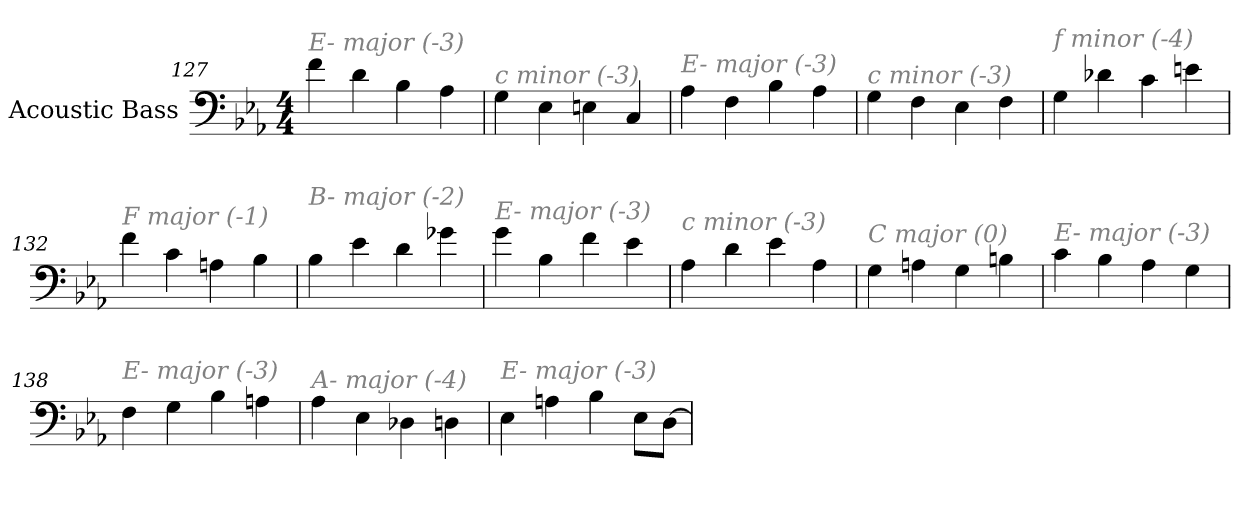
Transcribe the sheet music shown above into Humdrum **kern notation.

**kern
*part1
*staff1
*I"Acoustic Bass
*clefF4
*ITrd7c12
*k[b-e-a-]
*E-:
*M4/4
=127
!LO:TX:i:color=#808080:t=E- major (-3)
4F
4D
4BB-
4AA-
=128
!LO:TX:i:color=#808080:t=c minor (-3)
4GG
4EE-
4EEn
4CC
=129
!LO:TX:i:color=#808080:t=E- major (-3)
4AA-
4FF
4BB-
4AA-
=130
!LO:TX:i:color=#808080:t=c minor (-3)
4GG
4FF
4EE-
4FF
=131
!LO:TX:i:color=#808080:t=f minor (-4)
4GG
4D-X
4C
4En
=132
!LO:TX:i:color=#808080:t=F major (-1)
4F
4C
4AAn
4BB-
=133
!LO:TX:i:color=#808080:t=B- major (-2)
4BB-
4E-
4D
4G-X
=134
!LO:TX:i:color=#808080:t=E- major (-3)
4G
4BB-
4F
4E-
=135
!LO:TX:i:color=#808080:t=c minor (-3)
4AA-
4D
4E-
4AA-
=136
!LO:TX:i:color=#808080:t=C major (0)
4GG
4AAn
4GG
4BBn
=137
!LO:TX:i:color=#808080:t=E- major (-3)
4C
4BB-
4AA-
4GG
=138
!LO:TX:i:color=#808080:t=E- major (-3)
4FF
4GG
4BB-
4AAn
=139
!LO:TX:i:color=#808080:t=A- major (-4)
4AA-
4EE-
4DD-X
4DDn
=140
!LO:TX:i:color=#808080:t=E- major (-3)
4EE-
4AAn
4BB-
8EE-L
[8DDJ
=
*-
